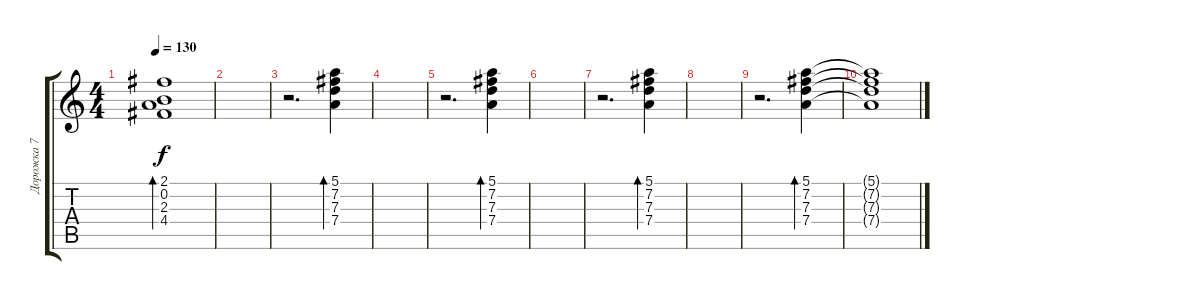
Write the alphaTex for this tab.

\track ("Дорожка 7" "Дорожка 7") {instrument electricguitarclean}
\staff {score tabs}
\tuning (E4 B3 G3 D3 A2 E2) {hide}
\ts (4 4)
\tempo 130
\clef g2
\ks c
(2.1 0.2 2.3 4.4).1{bd 480 dy f} |
|
r.2{d} (5.1 7.2 7.3 7.4).4{bd 60} |
|
r.2{d} (5.1 7.2 7.3 7.4).4{bd 60} |
|
r.2{d} (5.1 7.2 7.3 7.4).4{bd 60} |
|
r.2{d} (5.1 7.2 7.3 7.4).4{bd 60} |
(5.1{t} 7.2{t} 7.3{t} 7.4{t}).1
